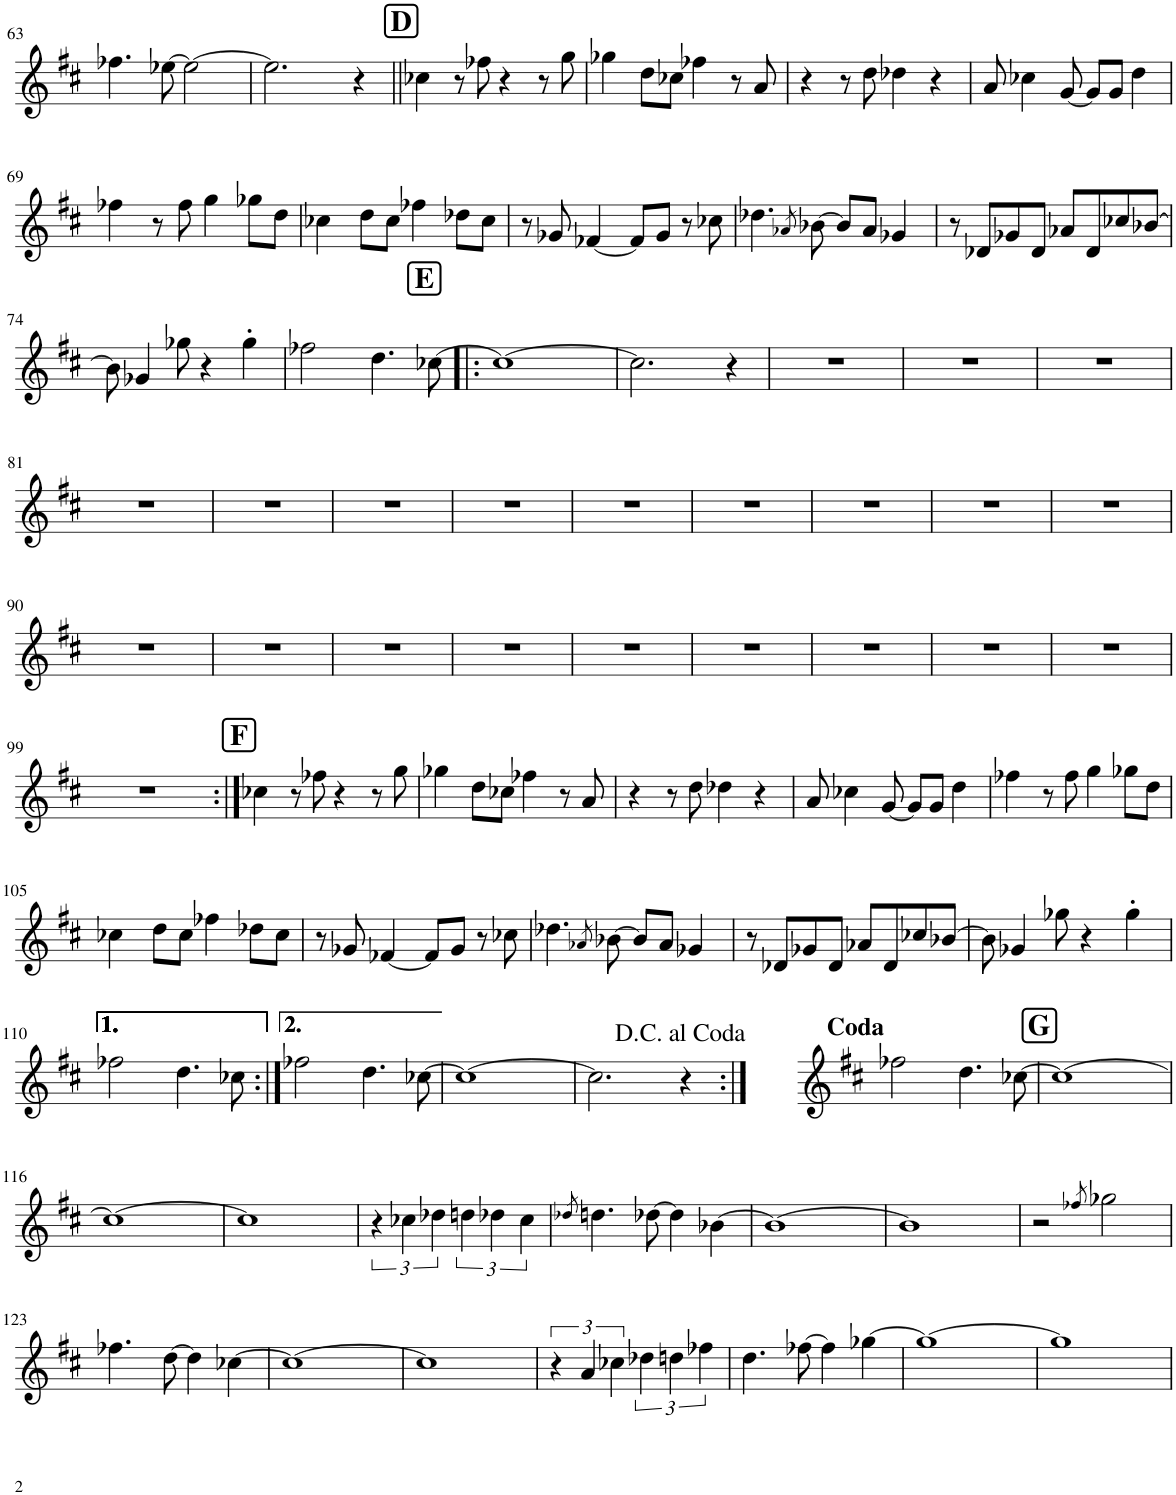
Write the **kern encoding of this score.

**kern
*part1
*staff1
*I"Tenor Saxophone
*I'T. Sax.
!!LO:PB:g=z
*clefG2
*Trd8c14
*k[f#c#]
*M2/2
*met(c|)
=63
4.ff-X\
[8ee-X\
2ee-\_
=64
2.ee-\]
4r
!!LO:REH:place=s1:a:B:cj:fs=14:t=D
=65||
4cc-X\
8r
8ff-X\
4r
8r
8gg\
=66
4gg-X\
8dd\L
8cc-X\J
4ff-X\
8r
8a/
=67
4r
8r
8dd\
4dd-X\
4r
=68
8a/
4cc-X\
[8g/
8g/L]
8g/J
4dd\
!!LO:LB:g=z
=69
4ff-X\
8r
8ff-\
4gg\
8gg-X\L
8dd\J
=70
4cc-X\
8dd\L
8cc-\J
4ff-X\
8dd-X\L
8cc-\J
=71
8r
8g-X/
[4f-X/
8f-/L]
8g-/J
8r
8cc-X\
=72
4.dd-X\
8qa-X/
[8b-X\
8b-/L]
8a-/J
4g-X/
=73
8r
8d-X/L
8g-X/
8d-/J
8a-X/L
8d-/
8cc-X/
[8b-X/J
!!LO:LB:g=z
=74
8b-\]
4g-X/
8gg-X\
4r
4gg-'\
=75
2ff-X\
4.dd\
[8cc-X\
!!LO:REH:place=s1:a:B:cj:fs=14:t=E
=76!|:
1cc-_
=77
2.cc-\]
4r
=78
1r
=79
1r
=80
1r
!!LO:LB:g=z
=81
1r
=82
1r
=83
1r
=84
1r
=85
1r
=86
1r
=87
1r
=88
1r
=89
1r
!!LO:LB:g=z
=90
1r
=91
1r
=92
1r
=93
1r
=94
1r
=95
1r
=96
1r
=97
1r
=98
1r
!!LO:LB:g=z
=99
1r
!!LO:REH:place=s1:a:B:cj:fs=14:t=F
=100:|!
4cc-X\
8r
8ff-X\
4r
8r
8gg\
=101
4gg-X\
8dd\L
8cc-X\J
4ff-X\
8r
8a/
=102
4r
8r
8dd\
4dd-X\
4r
=103
8a/
4cc-X\
[8g/
8g/L]
8g/J
4dd\
=104
4ff-X\
8r
8ff-\
4gg\
8gg-X\L
8dd\J
!!LO:LB:g=z
=105
4cc-X\
8dd\L
8cc-\J
4ff-X\
8dd-X\L
8cc-\J
=106
8r
8g-X/
[4f-X/
8f-/L]
8g-/J
8r
8cc-X\
=107
4.dd-X\
8qa-X/
[8b-X\
8b-/L]
8a-/J
4g-X/
=108
8r
8d-X/L
8g-X/
8d-/J
8a-X/L
8d-/
8cc-X/
[8b-X/J
=109
8b-\]
4g-X/
8gg-X\
4r
4gg-'\
!!LO:LB:g=z
=110
2ff-X\
4.dd\
8cc-X\
=111:|!
2ff-X\
4.dd\
[8cc-X\
=112
1cc-_
=113
2.cc-\]
4r
=114:|!
2ff-X\
4.dd\
[8cc-X\
!!LO:REH:place=s1:a:B:cj:fs=14:t=G
=115
1cc-_
!!LO:LB:g=z
=116
1cc-_
=117
1cc-]
=118
6r
6cc-X\
6dd-X\
6ddn\
6dd-X\
6cc-\
=119
8qdd-X/
4.ddn\
[8dd-X\
4dd-\]
[4b-X\
=120
1b-_
=121
1b-]
=122
2r
8qff-X/
2gg-X\
!!LO:LB:g=z
=123
4.ff-X\
[8dd\
4dd\]
[4cc-X\
=124
1cc-_
=125
1cc-]
=126
6r
6a/
6cc-X\
6dd-X\
6ddn\
6ff-X\
=127
4.dd\
[8ff-X\
4ff-\]
[4gg-X\
=128
1gg-_
=129
1gg-]
=
*-
